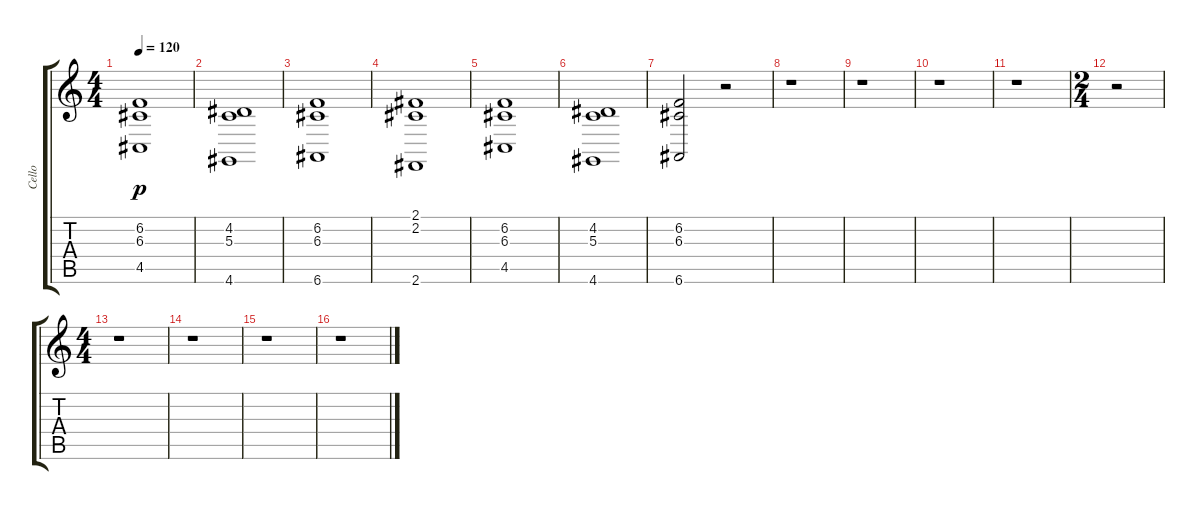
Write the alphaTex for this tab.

\track ("Cello" "Cello") {instrument cello}
\staff {score tabs}
\tuning (E4 B3 G3 D3 A2 E2) {hide}
\ts (4 4)
\tempo 120
\clef g2
\ks c
(6.2 6.3 4.5).1{dy p} |
(4.2 5.3 4.6).1 |
(6.2 6.3 6.6).1 |
(2.1 2.2 2.6).1 |
(6.2 6.3 4.5).1 |
(4.2 5.3 4.6).1 |
(6.2 6.3 6.6).2 r.2 |
r.1 |
r.1 |
r.1 |
r.1 |
\ts (2 4)
r.2 |
\ts (4 4)
r.1 |
r.1 |
r.1 |
r.1
